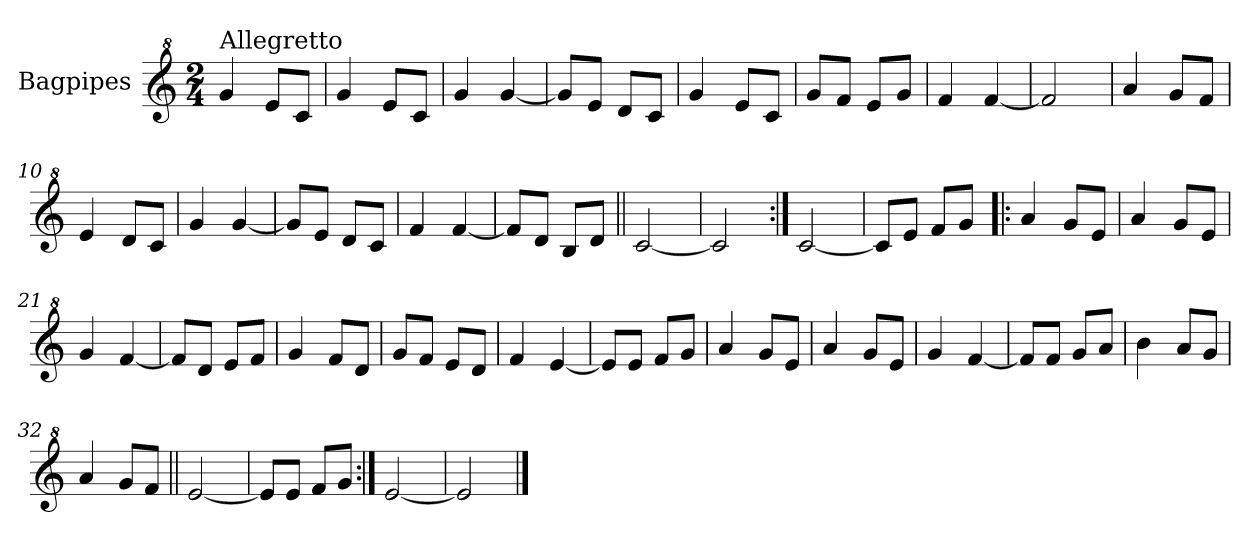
**kern
*part1
*staff1
*I"Bagpipes
*I'Bag
*clefG^2
*k[]
*C:
*M2/4
=1
!LO:TX:a:t=Allegretto
4gg/
8ee/L
8cc/J
=2
4gg/
8ee/L
8cc/J
=3
4gg/
[4gg/
=4
8gg/L]
8ee/J
8dd/L
8cc/J
=5
4gg/
8ee/L
8cc/J
=6
8gg/L
8ff/J
8ee/L
8gg/J
=7
4ff/
[4ff/
=8
2ff/]
=9
4aa/
8gg/L
8ff/J
=10
4ee/
8dd/L
8cc/J
=11
4gg/
[4gg/
=12
8gg/L]
8ee/J
8dd/L
8cc/J
!!LO:LB:g=z
=13
4ff/
[4ff/
=14
8ff/L]
8dd/J
8b/L
8dd/J
=15||
[2cc/
=16
2cc/]
=17:|!
[2cc/
=18
8cc/L]
8ee/J
8ff/L
8gg/J
=19!|:
4aa/
8gg/L
8ee/J
=20
4aa/
8gg/L
8ee/J
=21
4gg/
[4ff/
=22
8ff/L]
8dd/J
8ee/L
8ff/J
=23
4gg/
8ff/L
8dd/J
!!LO:LB:g=z
=24
8gg/L
8ff/J
8ee/L
8dd/J
=25
4ff/
[4ee/
=26
8ee/L]
8ee/J
8ff/L
8gg/J
=27
4aa/
8gg/L
8ee/J
=28
4aa/
8gg/L
8ee/J
=29
4gg/
[4ff/
=30
8ff/L]
8ff/J
8gg/L
8aa/J
=31
4bb\
8aa/L
8gg/J
=32
4aa/
8gg/L
8ff/J
=33||
[2ee/
!!LO:LB:g=z
=34
8ee/L]
8ee/J
8ff/L
8gg/J
=35:|!
[2ee/
=36
2ee/]
==
*-
